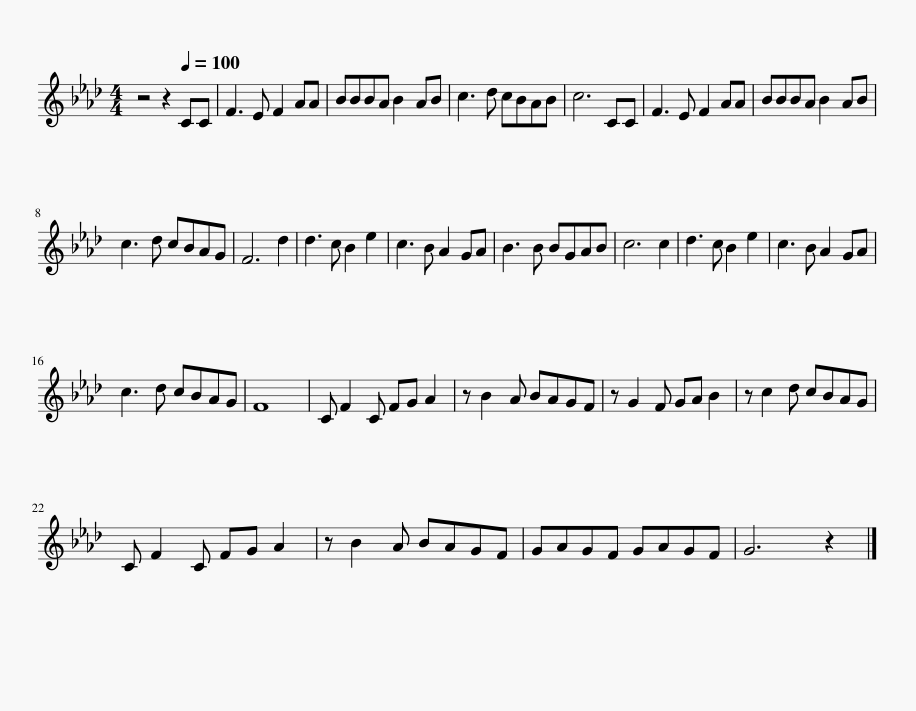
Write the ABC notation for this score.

X:1
L:1/8
M:4/4
I:linebreak $
K:Ab
V:1 treble
V:1
 z4 z2[Q:1/4=100] CC | F3 E F2 AA | BBBA B2 AB | c3 d cBAB | c6 CC | %5
 F3 E F2 AA | BBBA B2 AB |$ c3 d cBAG | F6 d2 | d3 c B2 e2 | %10
 c3 B A2 GA | B3 B BGAB | c6 c2 | d3 c B2 e2 | c3 B A2 GA |$ %15
 c3 d cBAG | F8 | C F2 C FG A2 | z B2 A BAGF | z G2 F GA B2 | %20
 z c2 d cBAG |$ C F2 C FG A2 | z B2 A BAGF | GAGF GAGF | G6 z2 |] %25
